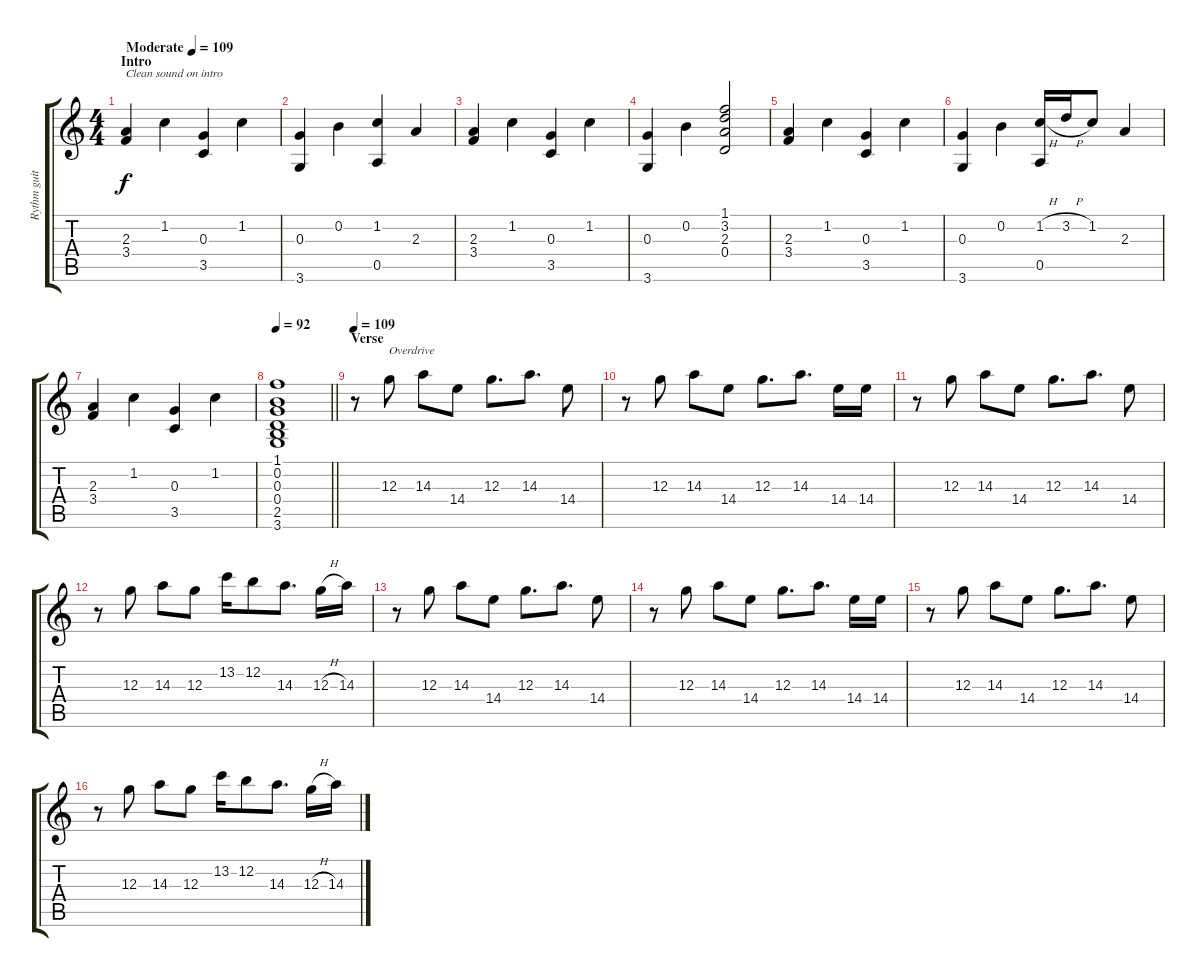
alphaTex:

\track ("Rythm guitar" "Rythm guit") {instrument overdrivenguitar}
\staff {score tabs}
\tuning (E4 B3 G3 D3 A2 E2) {hide}
\ts (4 4)
\section ("" "Intro")
\tempo (109 "Moderate")
\tempo 104
\tempo (109 "Moderate")
\clef g2
\ks c
(2.3 3.4).4{txt "Clean sound on intro" dy f instrument electricguitarclean} 1.2.4 (0.3 3.5).4 1.2.4 |
(0.3 3.6).4 0.2.4 (1.2 0.5).4 2.3.4 |
(2.3 3.4).4 1.2.4 (0.3 3.5).4 1.2.4 |
(0.3 3.6).4 0.2.4 (1.1 3.2 2.3 0.4).2 |
(2.3 3.4).4 1.2.4 (0.3 3.5).4 1.2.4 |
(0.3 3.6).4 0.2.4 (1.2{h} 0.5).16 3.2{h}.16 1.2.8 2.3.4 |
(2.3 3.4).4 1.2.4 (0.3 3.5).4 1.2.4 |
\tempo 92
\barLineRight lightlight
(1.1 0.2 0.3 0.4 2.5 3.6).1 |
\section ("" "Verse")
\tempo 109
r.8{instrument overdrivenguitar} 12.3.8{txt "Overdrive"} 14.3.8 14.4.8 12.3.8{d} 14.3.8{d} 14.4.8 |
r.8 12.3.8 14.3.8 14.4.8 12.3.8{d} 14.3.8{d} 14.4.16 14.4.16 |
r.8 12.3.8 14.3.8 14.4.8 12.3.8{d} 14.3.8{d} 14.4.8 |
r.8 12.3.8 14.3.8 12.3.8 13.2.16 12.2.8 14.3.8{d} 12.3{h}.16 14.3.16 |
r.8 12.3.8 14.3.8 14.4.8 12.3.8{d} 14.3.8{d} 14.4.8 |
r.8 12.3.8 14.3.8 14.4.8 12.3.8{d} 14.3.8{d} 14.4.16 14.4.16 |
r.8 12.3.8 14.3.8 14.4.8 12.3.8{d} 14.3.8{d} 14.4.8 |
r.8 12.3.8 14.3.8 12.3.8 13.2.16 12.2.8 14.3.8{d} 12.3{h}.16 14.3.16
